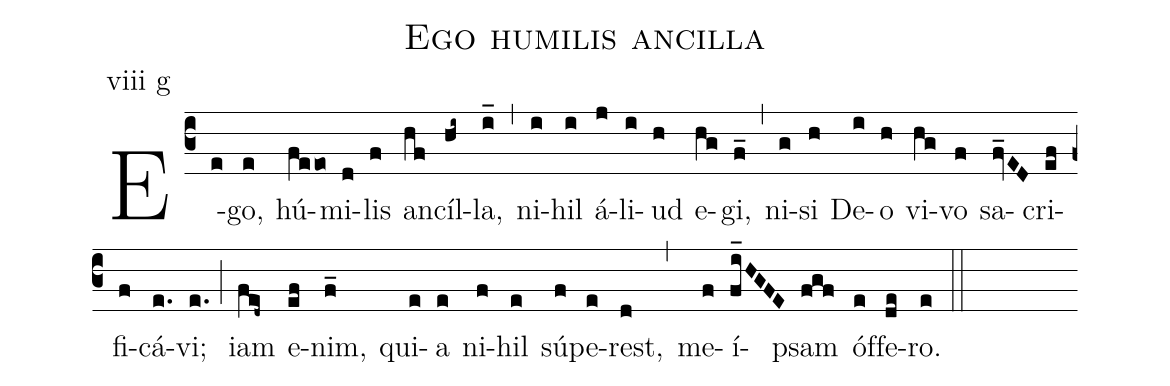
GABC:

name: Ego humilis ancilla;
annotation: viii g;
mode: 8;
%%
(c3)
E(e)go,(e) hú(feeo)mi(d)lis(f) an(hf)cíl(hi~)la,(i_) (,)
ni(i)hil(i) á(j)li(i)ud(h) e(hg)gi,(f_) (,)
ni(g)si(h) De(i)o(h) vi(hg)vo(f) sa(fv_ED)cri(ef)fi(f)cá(e.)vi;(e.) (;)
iam(fed~) e(ef)nim,(f_) qui(e)a(e) ni(f)hil(e) sú(f)pe(e)rest,(d) (,)
me(f)í(fi_HGFE)psam(fgf) óf(e)fe(de)ro.(e) (::)
